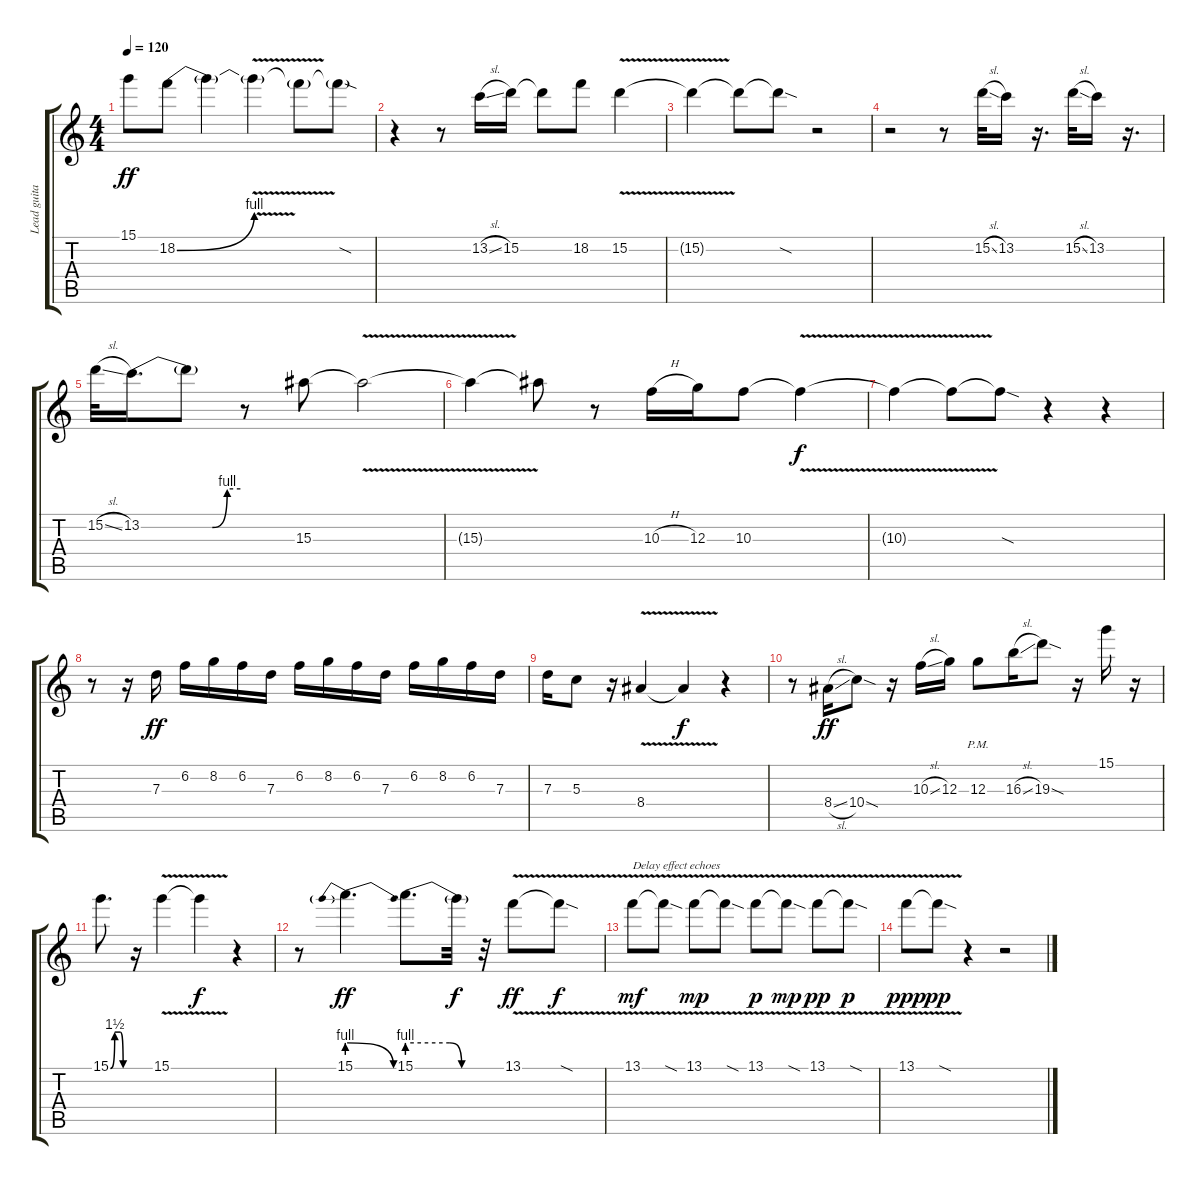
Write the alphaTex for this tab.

\track ("Lead guitar" "Lead guita") {instrument distortionguitar}
\staff {score tabs}
\tuning (E4 B3 G3 D3 A2 E2) {hide}
\ts (4 4)
\tempo 120
\clef g2
\ks c
15.1.8{dy ff} 18.2{be (bend 0 0 60 4)}.8 18.2{t}.4 18.2{v t}.4 18.2{t}.8 18.2{sod t}.8 |
r.4 r.8 13.2{sl}.16 15.2.16 15.2{t}.8 18.2.8 15.2{v}.4 |
15.2{t}.4 15.2{t}.8 15.2{sod t}.8 r.2 |
r.2 r.8 15.2{sl}.32 13.2.16 r.16{d} 15.2{sl}.32 13.2.16 r.16{d} |
15.2{sl}.32 13.2{be (custom 0 0 43 0 52 4 60 4)}.16{d} 13.2{t}.8 r.8 15.3.8 15.3{v t}.2 |
15.3{t}.4 15.3{t}.8 r.8 10.3{h}.16 12.3.16 10.3.8 10.3{v t}.4{dy f} |
10.3{v t}.4 10.3{t}.8 10.3{sod t}.8 r.4 r.4 |
r.8 r.16 7.3.16{dy ff} 6.2.16 8.2.16 6.2.16 7.3.16 6.2.16 8.2.16 6.2.16 7.3.16 6.2.16 8.2.16 6.2.16 7.3.16 |
7.3.16 5.3.8 r.16 8.4{v}.4 8.4{t}.4{dy f} r.4 |
r.8 8.4{sl}.16{dy ff} 10.4{sod}.8 r.16 10.3{sl}.16 12.3.16 12.3{pm}.8 16.3{sl}.16 19.3{sod}.8 r.16 15.1.16 r.16 |
15.1{be (custom 0 0 16 6 37 6 48 0 60 0)}.8{d} r.16 15.1{v}.4 15.1{t}.4{dy f} r.4 |
r.8 15.1{be (prebendrelease 0 4 60 0)}.4{d dy ff} 15.1{be (custom 0 4 36 4 46 0 60 0)}.8{d} 15.1{t}.32{dy f} r.32 13.1{v}.8{dy ff} 13.1{sod t}.8{dy f} |
13.1{v}.8{txt "Delay effect echoes" dy mf} 13.1{sod t}.8 13.1{v}.8{dy mp} 13.1{sod t}.8 13.1{v}.8{dy p} 13.1{sod t}.8{dy mp} 13.1{v}.8{dy pp} 13.1{sod t}.8{dy p} |
13.1{v}.8{dy ppp} 13.1{sod t}.8{dy pp} r.4 r.2
